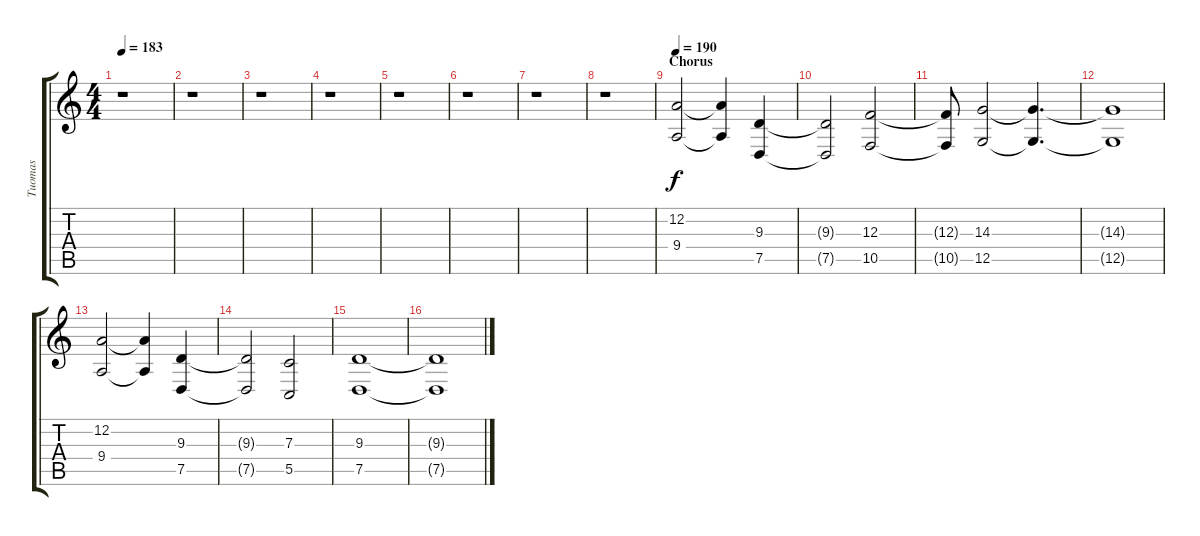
\track ("Tuomas" "Tuomas") {instrument tremolostrings}
\staff {score tabs}
\tuning (D4 A3 F3 C3 G2 D2) {hide}
\ts (4 4)
\tempo 183
\clef g2
\ks c
r.1{dy f} |
r.1 |
r.1 |
r.1 |
r.1 |
r.1 |
r.1 |
r.1 |
\section ("" "Chorus")
\tempo 190
(12.2 9.4).2 (12.2{t} 9.4{t}).4 (9.3 7.5).4 |
(9.3{t} 7.5{t}).2 (12.3 10.5).2 |
(12.3{t} 10.5{t}).8 (14.3 12.5).2 (14.3{t} 12.5{t}).4{d} |
(14.3{t} 12.5{t}).1 |
(12.2 9.4).2 (12.2{t} 9.4{t}).4 (9.3 7.5).4 |
(9.3{t} 7.5{t}).2 (7.3 5.5).2 |
(9.3 7.5).1 |
(9.3{t} 7.5{t}).1
